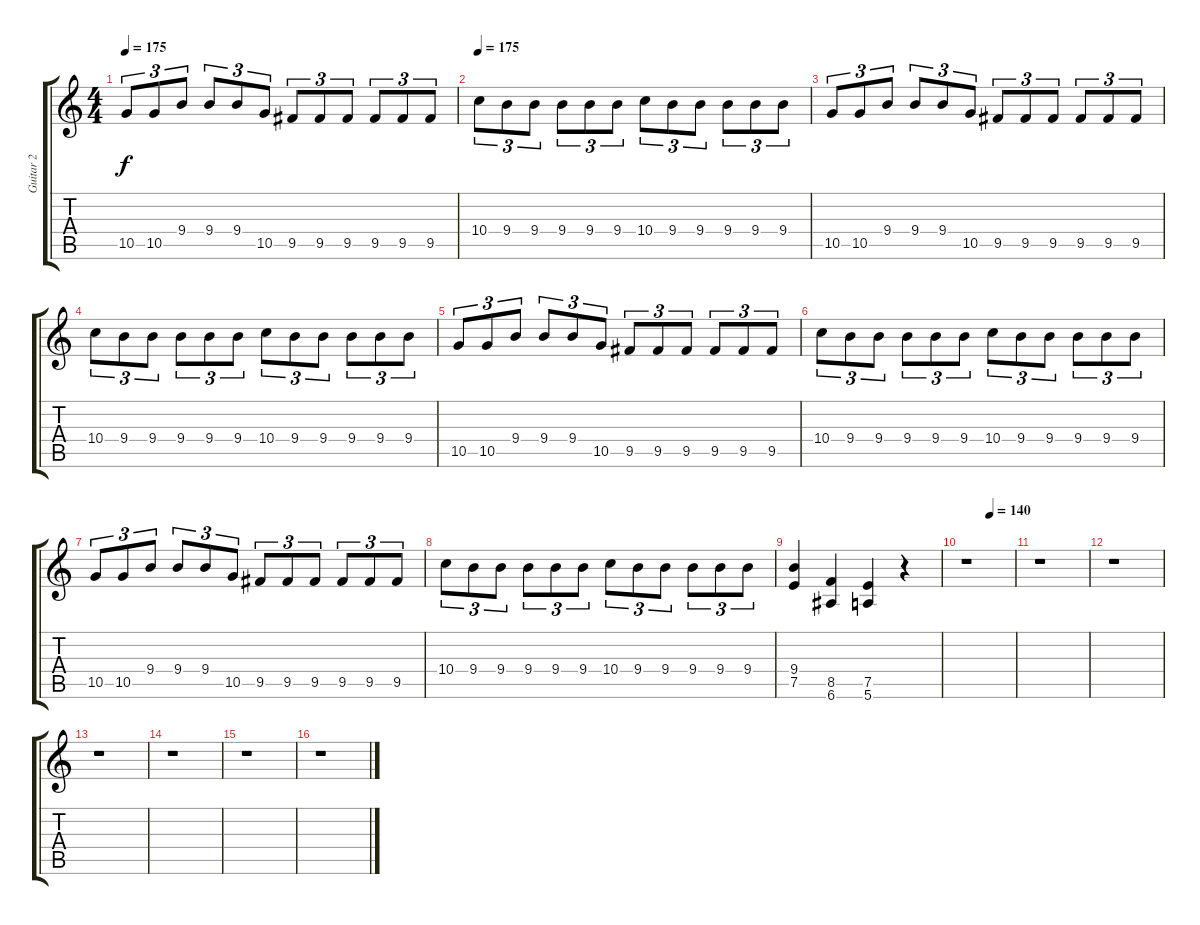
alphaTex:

\track ("Guitar 2" "Guitar 2") {instrument distortionguitar}
\staff {score tabs}
\tuning (E4 B3 G3 D3 A2 E2) {hide}
\ts (4 4)
\tempo 175
\clef g2
\ks c
10.5.8{tu (3 2) dy f} 10.5.8{tu (3 2)} 9.4.8{tu (3 2)} 9.4.8{tu (3 2)} 9.4.8{tu (3 2)} 10.5.8{tu (3 2)} 9.5.8{tu (3 2)} 9.5.8{tu (3 2)} 9.5.8{tu (3 2)} 9.5.8{tu (3 2)} 9.5.8{tu (3 2)} 9.5.8{tu (3 2)} |
\tempo 175
10.4.8{tu (3 2)} 9.4.8{tu (3 2)} 9.4.8{tu (3 2)} 9.4.8{tu (3 2)} 9.4.8{tu (3 2)} 9.4.8{tu (3 2)} 10.4.8{tu (3 2)} 9.4.8{tu (3 2)} 9.4.8{tu (3 2)} 9.4.8{tu (3 2)} 9.4.8{tu (3 2)} 9.4.8{tu (3 2)} |
10.5.8{tu (3 2)} 10.5.8{tu (3 2)} 9.4.8{tu (3 2)} 9.4.8{tu (3 2)} 9.4.8{tu (3 2)} 10.5.8{tu (3 2)} 9.5.8{tu (3 2)} 9.5.8{tu (3 2)} 9.5.8{tu (3 2)} 9.5.8{tu (3 2)} 9.5.8{tu (3 2)} 9.5.8{tu (3 2)} |
10.4.8{tu (3 2)} 9.4.8{tu (3 2)} 9.4.8{tu (3 2)} 9.4.8{tu (3 2)} 9.4.8{tu (3 2)} 9.4.8{tu (3 2)} 10.4.8{tu (3 2)} 9.4.8{tu (3 2)} 9.4.8{tu (3 2)} 9.4.8{tu (3 2)} 9.4.8{tu (3 2)} 9.4.8{tu (3 2)} |
10.5.8{tu (3 2)} 10.5.8{tu (3 2)} 9.4.8{tu (3 2)} 9.4.8{tu (3 2)} 9.4.8{tu (3 2)} 10.5.8{tu (3 2)} 9.5.8{tu (3 2)} 9.5.8{tu (3 2)} 9.5.8{tu (3 2)} 9.5.8{tu (3 2)} 9.5.8{tu (3 2)} 9.5.8{tu (3 2)} |
10.4.8{tu (3 2)} 9.4.8{tu (3 2)} 9.4.8{tu (3 2)} 9.4.8{tu (3 2)} 9.4.8{tu (3 2)} 9.4.8{tu (3 2)} 10.4.8{tu (3 2)} 9.4.8{tu (3 2)} 9.4.8{tu (3 2)} 9.4.8{tu (3 2)} 9.4.8{tu (3 2)} 9.4.8{tu (3 2)} |
10.5.8{tu (3 2)} 10.5.8{tu (3 2)} 9.4.8{tu (3 2)} 9.4.8{tu (3 2)} 9.4.8{tu (3 2)} 10.5.8{tu (3 2)} 9.5.8{tu (3 2)} 9.5.8{tu (3 2)} 9.5.8{tu (3 2)} 9.5.8{tu (3 2)} 9.5.8{tu (3 2)} 9.5.8{tu (3 2)} |
10.4.8{tu (3 2)} 9.4.8{tu (3 2)} 9.4.8{tu (3 2)} 9.4.8{tu (3 2)} 9.4.8{tu (3 2)} 9.4.8{tu (3 2)} 10.4.8{tu (3 2)} 9.4.8{tu (3 2)} 9.4.8{tu (3 2)} 9.4.8{tu (3 2)} 9.4.8{tu (3 2)} 9.4.8{tu (3 2)} |
(9.4 7.5).4 (8.5 6.6).4 (7.5 5.6).4 r.4 |
\tempo (140 0.5)
r.1 |
r.1 |
r.1 |
r.1 |
r.1 |
r.1 |
r.1
